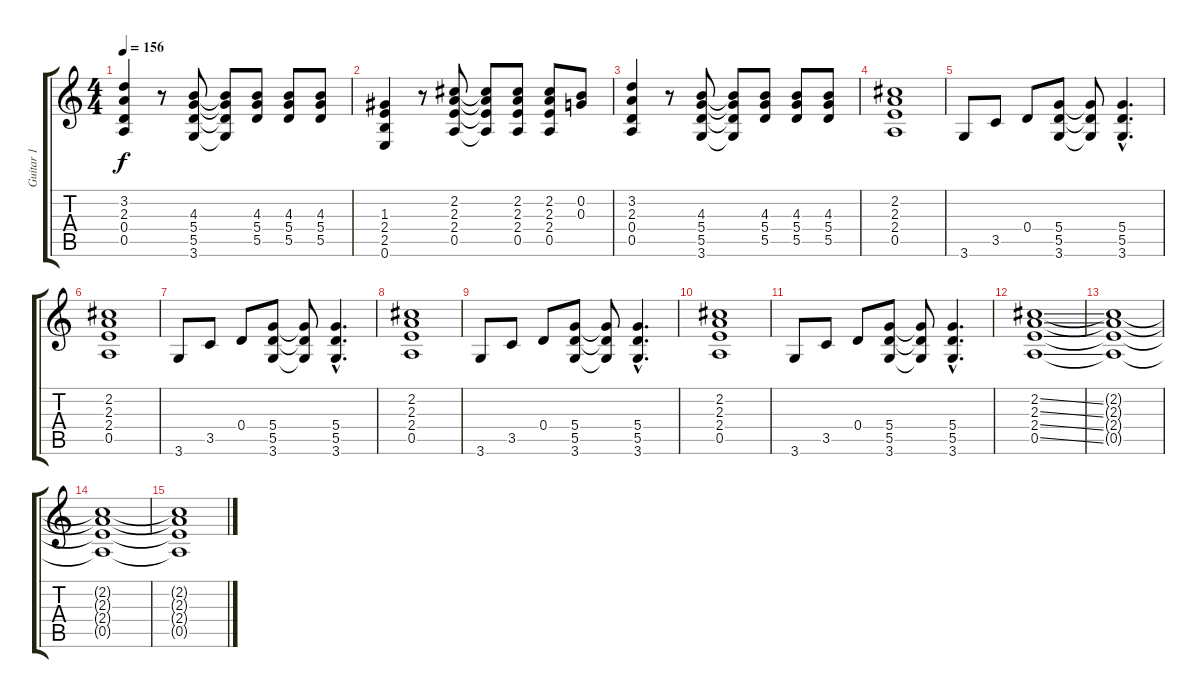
\track ("Guitar 1" "Guitar 1") {instrument distortionguitar}
\staff {score tabs}
\tuning (E4 B3 G3 D3 A2 E2) {hide}
\ts (4 4)
\tempo 156
\clef g2
\ks c
(3.2 2.3 0.4 0.5).4{dy f} r.8 (4.3 5.4 5.5 3.6).8 (4.3{t} 5.4{t} 5.5{t} 3.6{t}).8 (4.3 5.4 5.5).8 (4.3 5.4 5.5).8 (4.3 5.4 5.5).8 |
(1.3 2.4 2.5 0.6).4 r.8 (2.2 2.3 2.4 0.5).8 (2.2{t} 2.3{t} 2.4{t} 0.5{t}).8 (2.2 2.3 2.4 0.5).8 (2.2 2.3 2.4 0.5).8 (0.2 0.3).8 |
(3.2 2.3 0.4 0.5).4 r.8 (4.3 5.4 5.5 3.6).8 (4.3{t} 5.4{t} 5.5{t} 3.6{t}).8 (4.3 5.4 5.5).8 (4.3 5.4 5.5).8 (4.3 5.4 5.5).8 |
(2.2 2.3 2.4 0.5).1 |
3.6.8 3.5.8 0.4.8 (5.4 5.5 3.6).8 (5.4{t} 5.5{t} 3.6{t}).8 (5.4{hac} 5.5{hac} 3.6{hac}).4{d} |
(2.2 2.3 2.4 0.5).1 |
3.6.8 3.5.8 0.4.8 (5.4 5.5 3.6).8 (5.4{t} 5.5{t} 3.6{t}).8 (5.4{hac} 5.5{hac} 3.6{hac}).4{d} |
(2.2 2.3 2.4 0.5).1 |
3.6.8 3.5.8 0.4.8 (5.4 5.5 3.6).8 (5.4{t} 5.5{t} 3.6{t}).8 (5.4{hac} 5.5{hac} 3.6{hac}).4{d} |
(2.2 2.3 2.4 0.5).1 |
3.6.8 3.5.8 0.4.8 (5.4 5.5 3.6).8 (5.4{t} 5.5{t} 3.6{t}).8 (5.4{hac} 5.5{hac} 3.6{hac}).4{d} |
(2.2{ss} 2.3{ss} 2.4{ss} 0.5{ss}).1 |
(2.2{t} 2.3{t} 2.4{t} 0.5{t}).1 |
(2.2{t} 2.3{t} 2.4{t} 0.5{t}).1 |
(2.2{t} 2.3{t} 2.4{t} 0.5{t}).1
